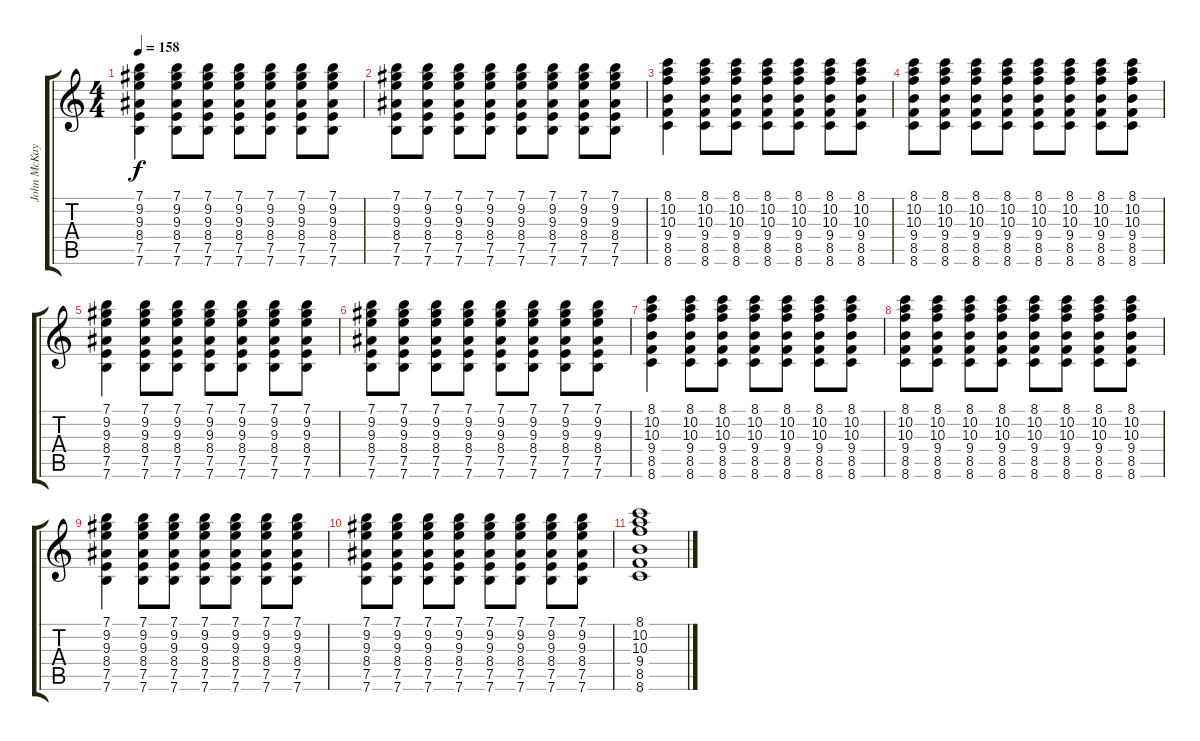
\track ("John McKay" "John McKay") {instrument overdrivenguitar}
\staff {score tabs}
\tuning (E4 B3 G3 D3 A2 E2) {hide}
\ts (4 4)
\tempo 158
\clef g2
\ks c
(7.1 9.2 9.3 8.4 7.5 7.6).4{dy f} (7.1 9.2 9.3 8.4 7.5 7.6).8 (7.1 9.2 9.3 8.4 7.5 7.6).8 (7.1 9.2 9.3 8.4 7.5 7.6).8 (7.1 9.2 9.3 8.4 7.5 7.6).8 (7.1 9.2 9.3 8.4 7.5 7.6).8 (7.1 9.2 9.3 8.4 7.5 7.6).8 |
(7.1 9.2 9.3 8.4 7.5 7.6).8 (7.1 9.2 9.3 8.4 7.5 7.6).8 (7.1 9.2 9.3 8.4 7.5 7.6).8 (7.1 9.2 9.3 8.4 7.5 7.6).8 (7.1 9.2 9.3 8.4 7.5 7.6).8 (7.1 9.2 9.3 8.4 7.5 7.6).8 (7.1 9.2 9.3 8.4 7.5 7.6).8 (7.1 9.2 9.3 8.4 7.5 7.6).8 |
(8.1 10.2 10.3 9.4 8.5 8.6).4 (8.1 10.2 10.3 9.4 8.5 8.6).8 (8.1 10.2 10.3 9.4 8.5 8.6).8 (8.1 10.2 10.3 9.4 8.5 8.6).8 (8.1 10.2 10.3 9.4 8.5 8.6).8 (8.1 10.2 10.3 9.4 8.5 8.6).8 (8.1 10.2 10.3 9.4 8.5 8.6).8 |
(8.1 10.2 10.3 9.4 8.5 8.6).8 (8.1 10.2 10.3 9.4 8.5 8.6).8 (8.1 10.2 10.3 9.4 8.5 8.6).8 (8.1 10.2 10.3 9.4 8.5 8.6).8 (8.1 10.2 10.3 9.4 8.5 8.6).8 (8.1 10.2 10.3 9.4 8.5 8.6).8 (8.1 10.2 10.3 9.4 8.5 8.6).8 (8.1 10.2 10.3 9.4 8.5 8.6).8 |
(7.1 9.2 9.3 8.4 7.5 7.6).4 (7.1 9.2 9.3 8.4 7.5 7.6).8 (7.1 9.2 9.3 8.4 7.5 7.6).8 (7.1 9.2 9.3 8.4 7.5 7.6).8 (7.1 9.2 9.3 8.4 7.5 7.6).8 (7.1 9.2 9.3 8.4 7.5 7.6).8 (7.1 9.2 9.3 8.4 7.5 7.6).8 |
(7.1 9.2 9.3 8.4 7.5 7.6).8 (7.1 9.2 9.3 8.4 7.5 7.6).8 (7.1 9.2 9.3 8.4 7.5 7.6).8 (7.1 9.2 9.3 8.4 7.5 7.6).8 (7.1 9.2 9.3 8.4 7.5 7.6).8 (7.1 9.2 9.3 8.4 7.5 7.6).8 (7.1 9.2 9.3 8.4 7.5 7.6).8 (7.1 9.2 9.3 8.4 7.5 7.6).8 |
(8.1 10.2 10.3 9.4 8.5 8.6).4 (8.1 10.2 10.3 9.4 8.5 8.6).8 (8.1 10.2 10.3 9.4 8.5 8.6).8 (8.1 10.2 10.3 9.4 8.5 8.6).8 (8.1 10.2 10.3 9.4 8.5 8.6).8 (8.1 10.2 10.3 9.4 8.5 8.6).8 (8.1 10.2 10.3 9.4 8.5 8.6).8 |
(8.1 10.2 10.3 9.4 8.5 8.6).8 (8.1 10.2 10.3 9.4 8.5 8.6).8 (8.1 10.2 10.3 9.4 8.5 8.6).8 (8.1 10.2 10.3 9.4 8.5 8.6).8 (8.1 10.2 10.3 9.4 8.5 8.6).8 (8.1 10.2 10.3 9.4 8.5 8.6).8 (8.1 10.2 10.3 9.4 8.5 8.6).8 (8.1 10.2 10.3 9.4 8.5 8.6).8 |
(7.1 9.2 9.3 8.4 7.5 7.6).4 (7.1 9.2 9.3 8.4 7.5 7.6).8 (7.1 9.2 9.3 8.4 7.5 7.6).8 (7.1 9.2 9.3 8.4 7.5 7.6).8 (7.1 9.2 9.3 8.4 7.5 7.6).8 (7.1 9.2 9.3 8.4 7.5 7.6).8 (7.1 9.2 9.3 8.4 7.5 7.6).8 |
(7.1 9.2 9.3 8.4 7.5 7.6).8 (7.1 9.2 9.3 8.4 7.5 7.6).8 (7.1 9.2 9.3 8.4 7.5 7.6).8 (7.1 9.2 9.3 8.4 7.5 7.6).8 (7.1 9.2 9.3 8.4 7.5 7.6).8 (7.1 9.2 9.3 8.4 7.5 7.6).8 (7.1 9.2 9.3 8.4 7.5 7.6).8 (7.1 9.2 9.3 8.4 7.5 7.6).8 |
(8.1 10.2 10.3 9.4 8.5 8.6).1
